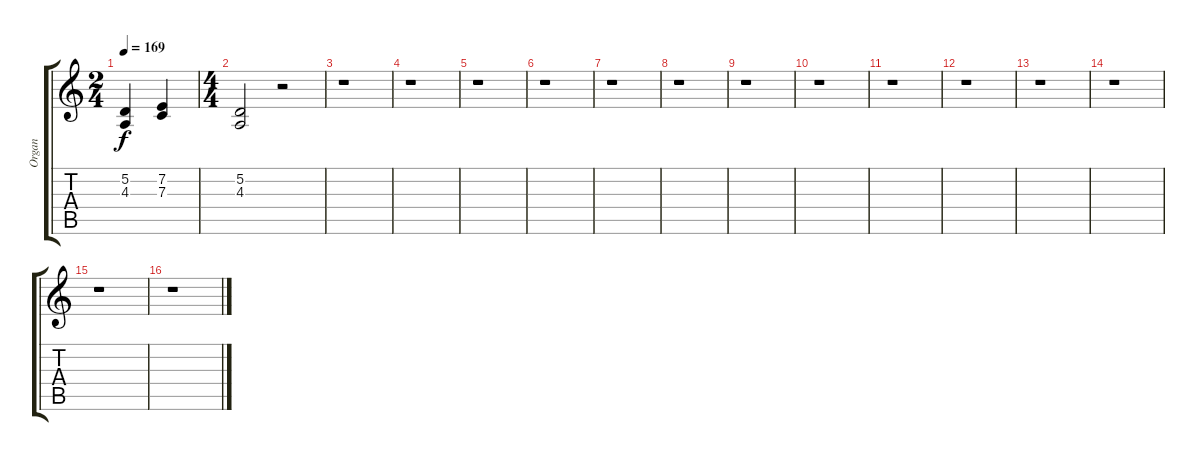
\track ("Organ" "Organ") {instrument lead1square}
\staff {score tabs}
\tuning (D4 A3 F3 C3 G2 C2) {hide}
\ts (2 4)
\tempo 169
\clef g2
\ks c
(5.2 4.3).4{dy f} (7.2 7.3).4 |
\ts (4 4)
(5.2 4.3).2 r.2 |
r.1 |
r.1 |
r.1 |
r.1 |
r.1 |
r.1 |
r.1 |
r.1 |
r.1 |
r.1 |
r.1 |
r.1 |
r.1 |
r.1
